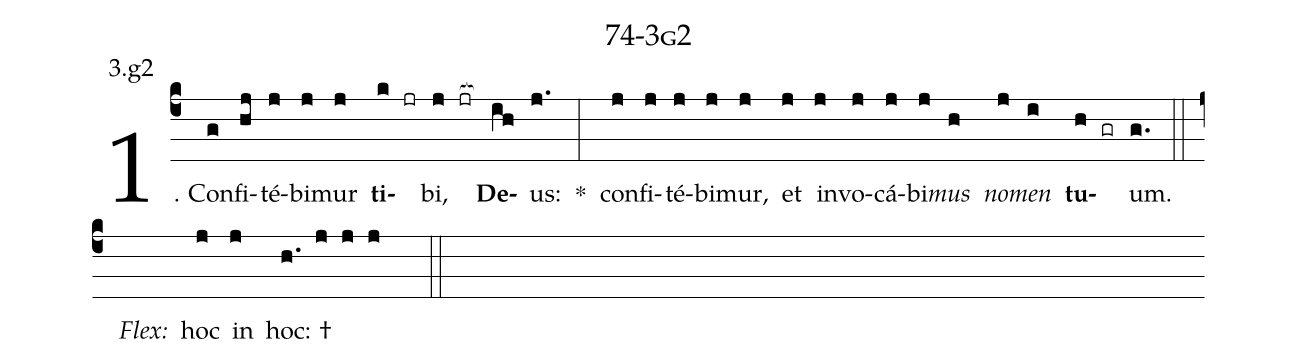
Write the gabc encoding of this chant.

name: 74-3g2;
annotation: 3.g2;
%%
(c4)1. Con(g)fi(hj)té(j)bi(j)mur(j) <b>ti</b>(k jr)bi,(j jr[ocb:1{]) <b>De</b>(ih[ocb:0}])us:(j.) *(:) con(j)fi(j)té(j)bi(j)mur,(j) et(j) in(j)vo(j)cá(j)bi(j)<i>mus</i>(h) <i>no</i>(j)<i>men</i>(i) <b>tu</b>(h gr)um.(g.) (::)
<i>Flex:</i>()  hoc(j) in(j) hoc: †(h. j j j  ::)
